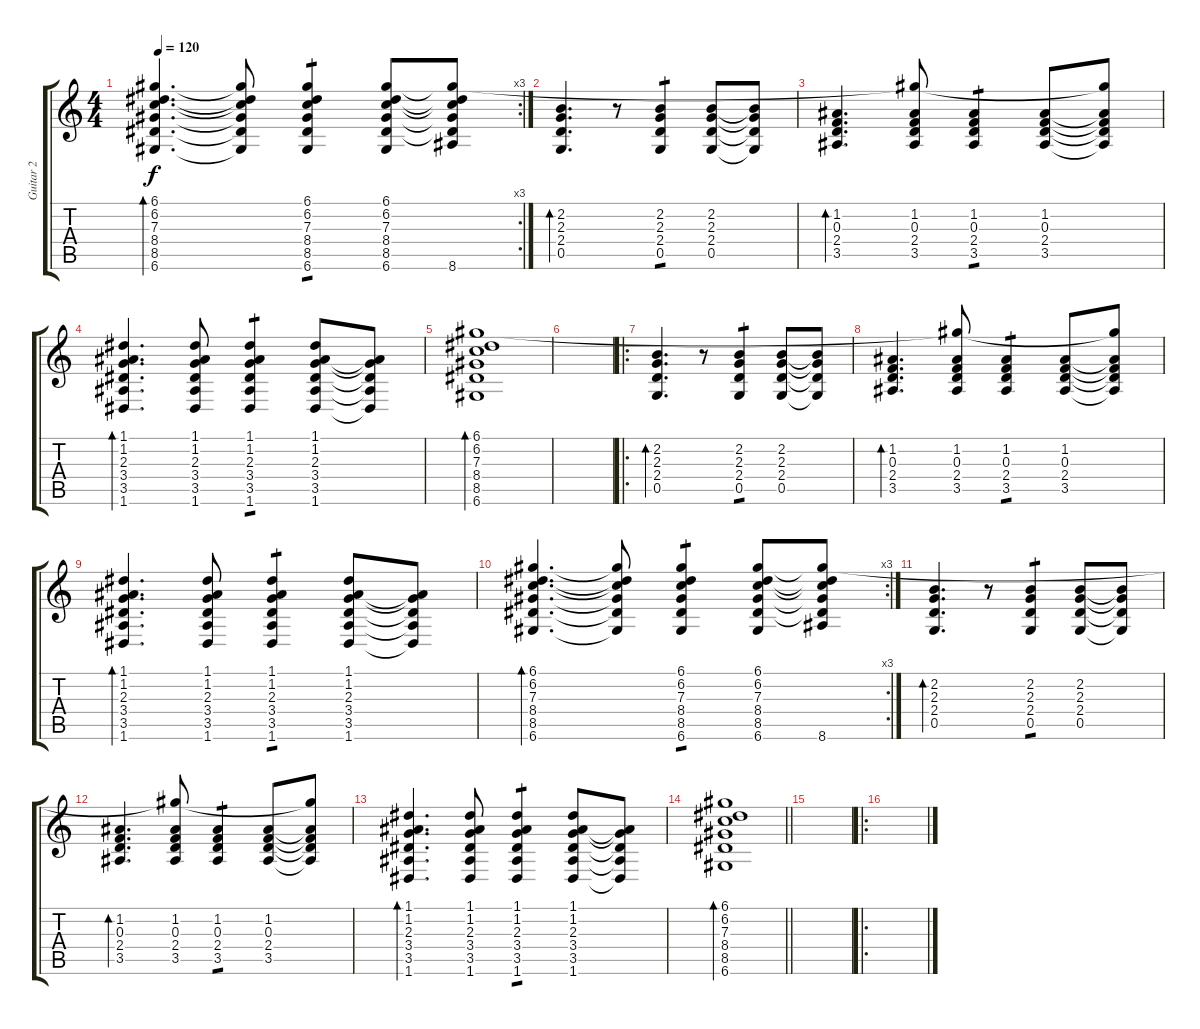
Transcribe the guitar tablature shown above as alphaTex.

\track ("Guitar 2" "Guitar 2") {instrument acousticguitarsteel}
\staff {score tabs}
\tuning (D4 A3 F3 C3 G2 D2) {hide}
\rc 3
\ts (4 4)
\tempo 120
\clef g2
\ks c
(6.1 6.2 7.3 8.4 8.5 6.6).4{d bd 120 dy f} (6.1{t} 6.2{t} 7.3{t} 8.4{t} 8.5{t} 6.6{t}).8 (6.1 6.2 7.3 8.4 8.5 6.6).4{tp 1} (6.1 6.2 7.3 8.4 8.5 6.6).8 (6.1{t} 6.2{t} 7.3{t} 8.4{t} 8.5{t} 8.6).8 |
(2.2 2.3 2.4 0.5).4{d bd 120} r.8 (2.2 2.3 2.4 0.5).4{tp 1} (2.2 2.3 2.4 0.5).8 (2.2{t} 2.3{t} 2.4{t} 0.5{t}).8 |
(1.2 0.3 2.4 3.5).4{d bd 120} (6.1{t} 1.2 0.3 2.4 3.5).8 (1.2 0.3 2.4 3.5).4{tp 1} (1.2 0.3 2.4 3.5).8 (6.1{t} 1.2{t} 0.3{t} 2.4{t} 3.5{t}).8 |
(1.1 1.2 2.3 3.4 3.5 1.6).4{d bd 120} (1.1 1.2 2.3 3.4 3.5 1.6).8 (1.1 1.2 2.3 3.4 3.5 1.6).4{tp 1} (1.1 1.2 2.3 3.4 3.5 1.6).8 (1.2{t} 2.3{t} 3.4{t} 3.5{t} 1.6{t}).8 |
(6.1 6.2 7.3 8.4 8.5 6.6).1{bd 120} |
|
\ro
(2.2 2.3 2.4 0.5).4{d bd 120} r.8 (2.2 2.3 2.4 0.5).4{tp 1} (2.2 2.3 2.4 0.5).8 (2.2{t} 2.3{t} 2.4{t} 0.5{t}).8 |
(1.2 0.3 2.4 3.5).4{d bd 120} (6.1{t} 1.2 0.3 2.4 3.5).8 (1.2 0.3 2.4 3.5).4{tp 1} (1.2 0.3 2.4 3.5).8 (6.1{t} 1.2{t} 0.3{t} 2.4{t} 3.5{t}).8 |
(1.1 1.2 2.3 3.4 3.5 1.6).4{d bd 120} (1.1 1.2 2.3 3.4 3.5 1.6).8 (1.1 1.2 2.3 3.4 3.5 1.6).4{tp 1} (1.1 1.2 2.3 3.4 3.5 1.6).8 (1.2{t} 2.3{t} 3.4{t} 3.5{t} 1.6{t}).8 |
\rc 3
(6.1 6.2 7.3 8.4 8.5 6.6).4{d bd 120} (6.1{t} 6.2{t} 7.3{t} 8.4{t} 8.5{t} 6.6{t}).8 (6.1 6.2 7.3 8.4 8.5 6.6).4{tp 1} (6.1 6.2 7.3 8.4 8.5 6.6).8 (6.1{t} 6.2{t} 7.3{t} 8.4{t} 8.5{t} 8.6).8 |
(2.2 2.3 2.4 0.5).4{d bd 120} r.8 (2.2 2.3 2.4 0.5).4{tp 1} (2.2 2.3 2.4 0.5).8 (2.2{t} 2.3{t} 2.4{t} 0.5{t}).8 |
(1.2 0.3 2.4 3.5).4{d bd 120} (6.1{t} 1.2 0.3 2.4 3.5).8 (1.2 0.3 2.4 3.5).4{tp 1} (1.2 0.3 2.4 3.5).8 (6.1{t} 1.2{t} 0.3{t} 2.4{t} 3.5{t}).8 |
(1.1 1.2 2.3 3.4 3.5 1.6).4{d bd 120} (1.1 1.2 2.3 3.4 3.5 1.6).8 (1.1 1.2 2.3 3.4 3.5 1.6).4{tp 1} (1.1 1.2 2.3 3.4 3.5 1.6).8 (1.2{t} 2.3{t} 3.4{t} 3.5{t} 1.6{t}).8 |
\barLineRight lightlight
(6.1 6.2 7.3 8.4 8.5 6.6).1{bd 120} |
|
\ro
